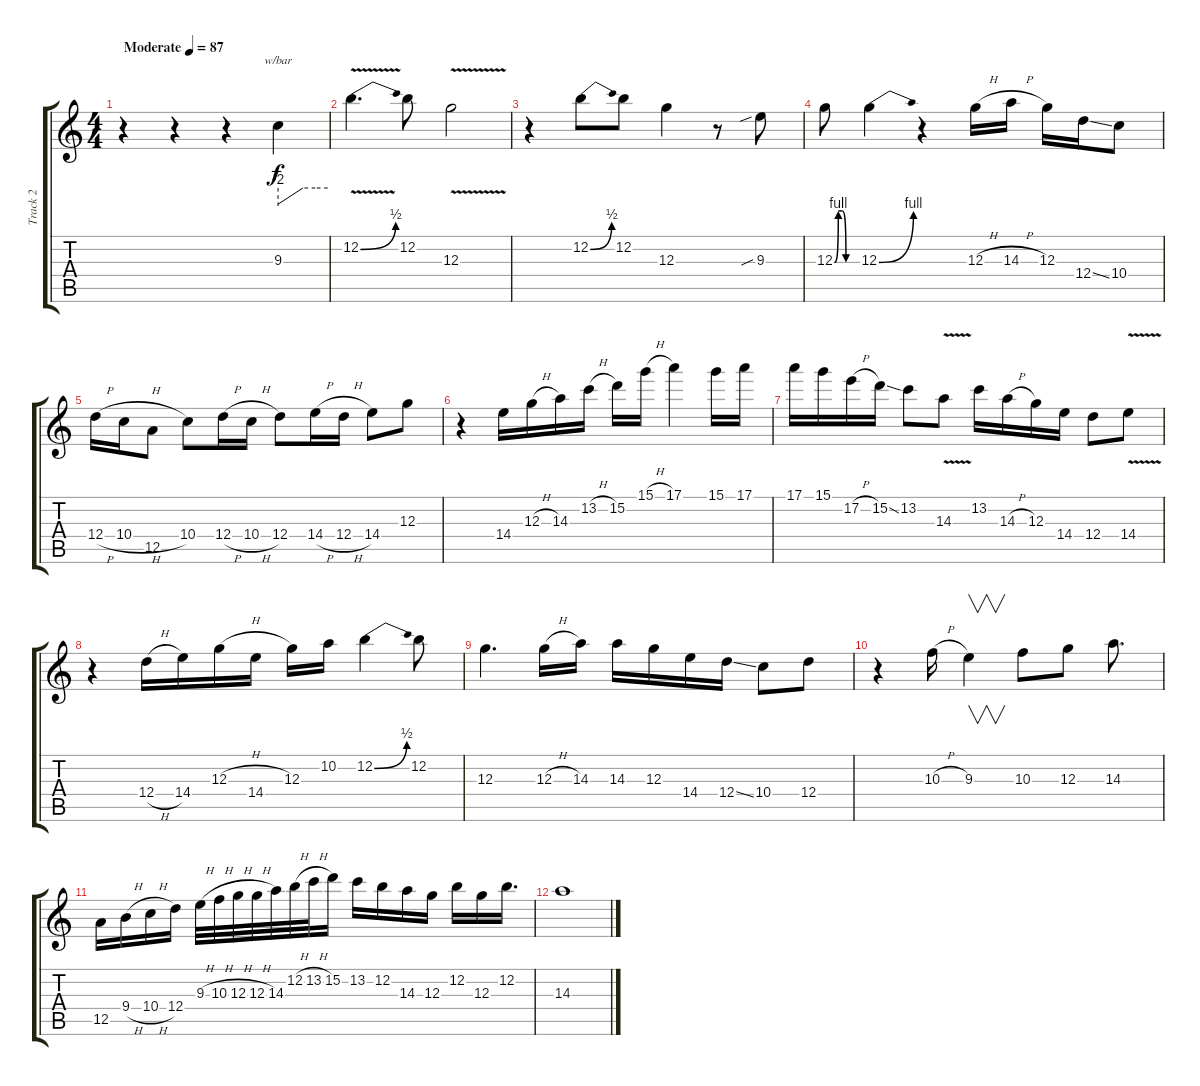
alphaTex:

\track ("Track 2" "Track 2") {instrument distortionguitar}
\staff {score tabs}
\tuning (E4 B3 G3 D3 A2 E2) {hide}
\ts (4 4)
\tempo (87 "Moderate")
\clef g2
\ks c
r.4{dy f instrument distortionguitar} r.4 r.4 9.3.4{tbe (custom default 0 -8 30 0 45 0 60 0)} |
12.2{be (bend 0 0 60 2) v}.4{d} 12.2.8 12.3{v}.2 |
r.4 12.2{be (bend 0 0 60 2)}.8 12.2.8 12.3.4 r.8 9.3{sib}.8 |
12.3{be (custom 0 0 10 4 20 4 30 0 60 0)}.8 12.3{be (bend 0 0 60 4)}.4 r.4 12.3{h}.16 14.3{h}.16 12.3.16 12.4{ss}.16 10.4.8 |
12.4{h}.16 10.4{h}.16 12.5.8 10.4.8 12.4{h}.16 10.4{h}.16 12.4.8 14.4{h}.16 12.4{h}.16 14.4.8 12.3.8 |
r.4 14.4.16 12.3{h}.16 14.3.16 13.2{h}.16 15.2.16 15.1{h}.16 17.1.4 15.1.16 17.1.16 |
17.1.16 15.1.16 17.2{h}.16 15.2{ss}.16 13.2.8 14.3{v}.8 13.2.16 14.3{h}.16 12.3.16 14.4.16 12.4.8 14.4{v}.8 |
r.4 12.4{h}.16 14.4.16 12.3{h}.16 14.4.16 12.3.16 10.2.16 12.2{be (bend 0 0 60 2)}.4 12.2.8 |
12.3.4{d} 12.3{h}.16 14.3.16 14.3.16 12.3.16 14.4.16 12.4{ss}.16 10.4.8 12.4.8 |
r.4 10.3{h}.16 9.3.4{v} 10.3.8 12.3.8 14.3.8{d} |
12.5.16 9.4{h}.16 10.4{h}.16 12.4.16 9.3{h}.32 10.3{h}.32 12.3{h}.32 12.3{h}.32 14.3.32 12.2{h}.32 13.2{h}.32 15.2.16 13.2.16 12.2.16 14.3.16 12.3.16 12.2.16 12.3.16 12.2.16{d} |
14.3.1
